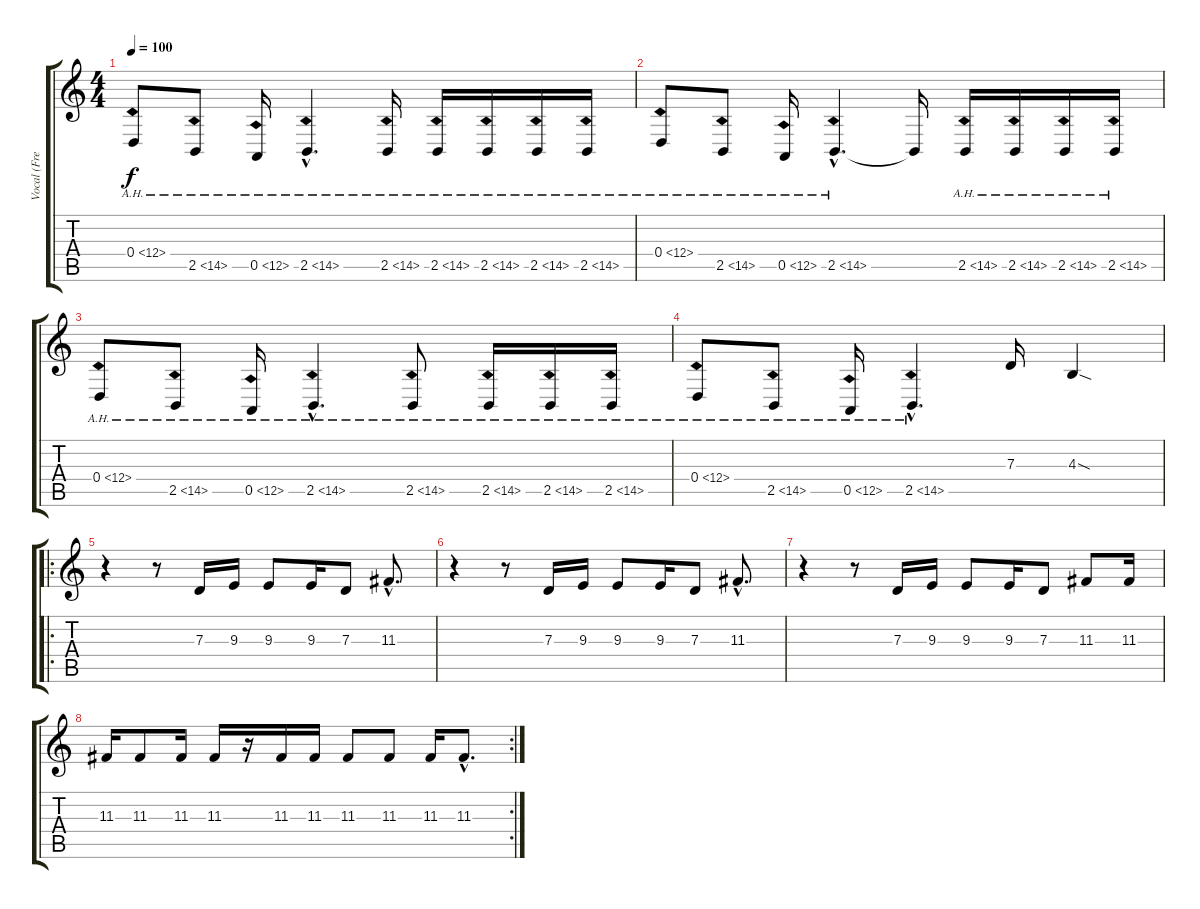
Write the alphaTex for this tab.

\track ("Vocal (Fred)" "Vocal (Fre") {instrument synthvoice}
\staff {score tabs}
\tuning (E4 B3 G3 D3 A2 E2) {hide}
\ts (4 4)
\tempo 100
\clef g2
\ks c
0.4{ah 12}.8{dy f} 2.5{ah 12}.8 0.5{ah 12}.16 2.5{ah 12 hac}.4{d} 2.5{ah 12}.16 2.5{ah 12}.16 2.5{ah 12}.16 2.5{ah 12}.16 2.5{ah 12}.16 |
0.4{ah 12}.8 2.5{ah 12}.8 0.5{ah 12}.16 2.5{ah 12 hac}.4{d} 2.5{t}.16 2.5{ah 12}.16 2.5{ah 12}.16 2.5{ah 12}.16 2.5{ah 12}.16 |
0.4{ah 12}.8 2.5{ah 12}.8 0.5{ah 12}.16 2.5{ah 12 hac}.4{d} 2.5{ah 12}.8 2.5{ah 12}.16 2.5{ah 12}.16 2.5{ah 12}.16 |
0.4{ah 12}.8 2.5{ah 12}.8 0.5{ah 12}.16 2.5{ah 12 hac}.4{d} 7.3.16 4.3{sod}.4 |
\ro
r.4 r.8 7.3.16 9.3.16 9.3.8 9.3.16 7.3.8 11.3{hac}.8{d} |
r.4 r.8 7.3.16 9.3.16 9.3.8 9.3.16 7.3.8 11.3{hac}.8{d} |
r.4 r.8 7.3.16 9.3.16 9.3.8 9.3.16 7.3.8 11.3.8 11.3.16 |
\rc 2
11.3.16 11.3.8 11.3.16 11.3.16 r.16 11.3.16 11.3.16 11.3.8 11.3.8 11.3.16 11.3{hac}.8{d}
